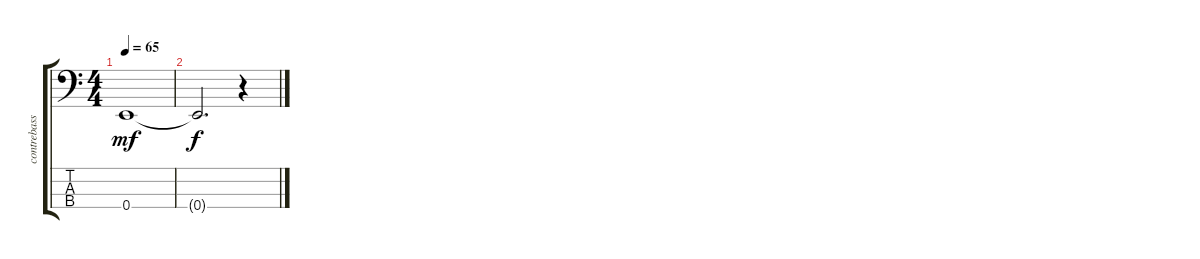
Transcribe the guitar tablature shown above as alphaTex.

\track ("contrebasse" "contrebass") {instrument contrabass}
\staff {score tabs}
\tuning (G2 D2 A1 E1) {hide}
\ts (4 4)
\tempo 65
\clef f4
\ks c
0.4.1{dy mf} |
0.4{t}.2{d dy f} r.4
